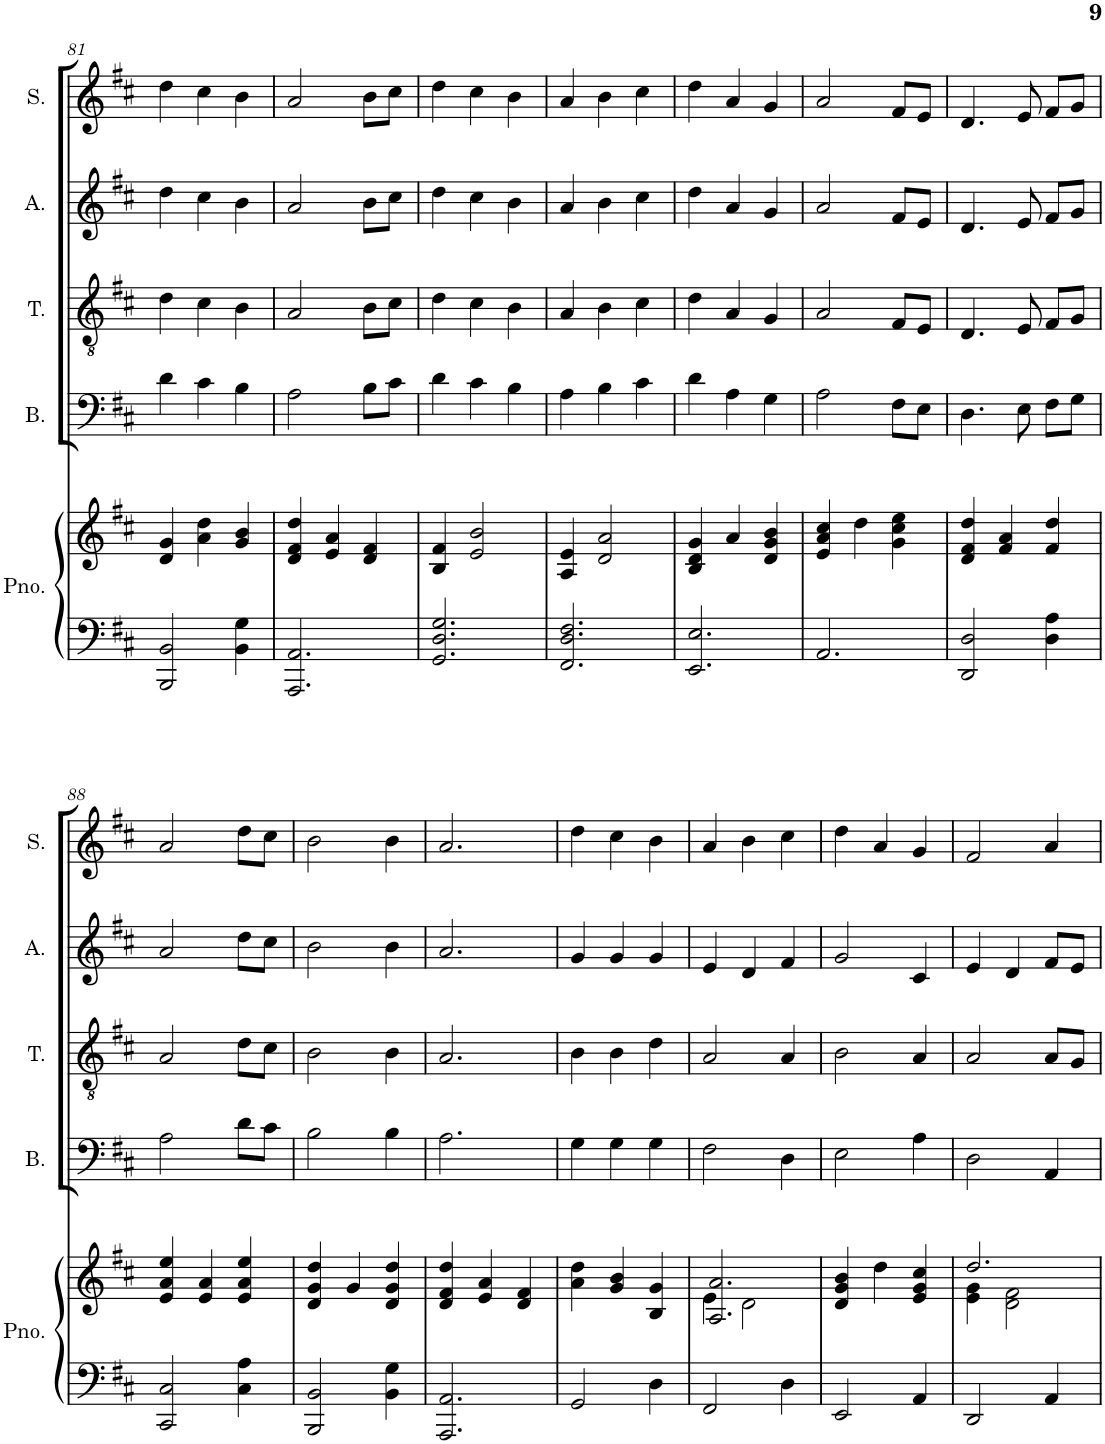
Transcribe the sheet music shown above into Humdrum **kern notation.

**kern	**kern	**kern	**kern	**kern	**kern
*part5	*part5	*part4	*part3	*part2	*part1
*staff6	*staff5	*staff4	*staff3	*staff2	*staff1
*I"Piano	*	*I"Bass	*I"Tenor	*I"Alto	*I"Soprano
*I'Pno.	*	*I'B.	*I'T.	*I'A.	*I'S.
!!LO:PB:g=z
*clefF4	*clefG2	*clefF4	*clefGv2	*clefG2	*clefG2
*k[f#c#]	*k[f#c#]	*k[f#c#]	*k[f#c#]	*k[f#c#]	*k[f#c#]
*M3/4	*M3/4	*M3/4	*M3/4	*M3/4	*M3/4
=81	=81	=81	=81	=81	=81
2BBB/ 2BB/	4d/ 4g/	4d\	4d\	4dd\	4dd\
.	4a\ 4dd\	4c#\	4c#\	4cc#\	4cc#\
4BB\ 4G\	4g/ 4b/	4B\	4B\	4b\	4b\
=82	=82	=82	=82	=82	=82
2.AAA/ 2.AA/	4d/ 4f#/ 4dd/	2A\	2A/	2a/	2a/
.	4e/ 4a/	.	.	.	.
.	4d/ 4f#/	8B\L	8B\L	8b\L	8b\L
.	.	8c#\J	8c#\J	8cc#\J	8cc#\J
=83	=83	=83	=83	=83	=83
2.GG/ 2.D/ 2.G/	4B/ 4f#/	4d\	4d\	4dd\	4dd\
.	2e/ 2b/	4c#\	4c#\	4cc#\	4cc#\
.	.	4B\	4B\	4b\	4b\
=84	=84	=84	=84	=84	=84
2.FF#/ 2.D/ 2.F#/	4A/ 4e/	4A\	4A/	4a/	4a/
.	2d/ 2a/	4B\	4B\	4b\	4b\
.	.	4c#\	4c#\	4cc#\	4cc#\
=85	=85	=85	=85	=85	=85
2.EE/ 2.E/	4B/ 4d/ 4g/	4d\	4d\	4dd\	4dd\
.	4a/	4A\	4A/	4a/	4a/
.	4d/ 4g/ 4b/	4G\	4G/	4g/	4g/
=86	=86	=86	=86	=86	=86
2.AA/	4e/ 4a/ 4cc#/	2A\	2A/	2a/	2a/
.	4dd\	.	.	.	.
.	4g\ 4cc#\ 4ee\	8F#\L	8F#/L	8f#/L	8f#/L
.	.	8E\J	8E/J	8e/J	8e/J
=87	=87	=87	=87	=87	=87
2DD/ 2D/	4d/ 4f#/ 4dd/	4.D\	4.D/	4.d/	4.d/
.	4f#/ 4a/	.	.	.	.
.	.	8E\	8E/	8e/	8e/
4D\ 4A\	4f#/ 4dd/	8F#\L	8F#/L	8f#/L	8f#/L
.	.	8G\J	8G/J	8g/J	8g/J
!!LO:LB:g=z
=88	=88	=88	=88	=88	=88
2CC#/ 2C#/	4e/ 4a/ 4ee/	2A\	2A/	2a/	2a/
.	4e/ 4a/	.	.	.	.
4C#\ 4A\	4e/ 4a/ 4ee/	8d\L	8d\L	8dd\L	8dd\L
.	.	8c#\J	8c#\J	8cc#\J	8cc#\J
=89	=89	=89	=89	=89	=89
2BBB/ 2BB/	4d/ 4g/ 4dd/	2B\	2B\	2b\	2b\
.	4g/	.	.	.	.
4BB\ 4G\	4d/ 4g/ 4dd/	4B\	4B\	4b\	4b\
=90	=90	=90	=90	=90	=90
2.AAA/ 2.AA/	4d/ 4f#/ 4dd/	2.A\	2.A/	2.a/	2.a/
.	4e/ 4a/	.	.	.	.
.	4d/ 4f#/	.	.	.	.
=91	=91	=91	=91	=91	=91
2GG/	4a\ 4dd\	4G\	4B\	4g/	4dd\
.	4g/ 4b/	4G\	4B\	4g/	4cc#\
4D\	4B/ 4g/	4G\	4d\	4g/	4b\
=92	=92	=92	=92	=92	=92
*	*^	*	*	*	*
2FF#/	2.A/ 2.a/	4e\	2F#\	2A/	4e/	4a/
.	.	2d\	.	.	4d/	4b\
4D\	.	.	4D\	4A/	4f#/	4cc#\
*	*v	*v	*	*	*	*
=93	=93	=93	=93	=93	=93
2EE/	4d/ 4g/ 4b/	2E\	2B\	2g/	4dd\
.	4dd\	.	.	.	4a/
4AA/	4e/ 4g/ 4cc#/	4A\	4A/	4c#/	4g/
=94	=94	=94	=94	=94	=94
*	*^	*	*	*	*
2DD/	2.dd/	4e\ 4g\	2D\	2A/	4e/	2f#/
.	.	2d\ 2f#\	.	.	4d/	.
4AA/	.	.	4AA/	8A/L	8f#/L	4a/
.	.	.	.	8G/J	8e/J	.
*	*v	*v	*	*	*	*
=	=	=	=	=	=
*-	*-	*-	*-	*-	*-
